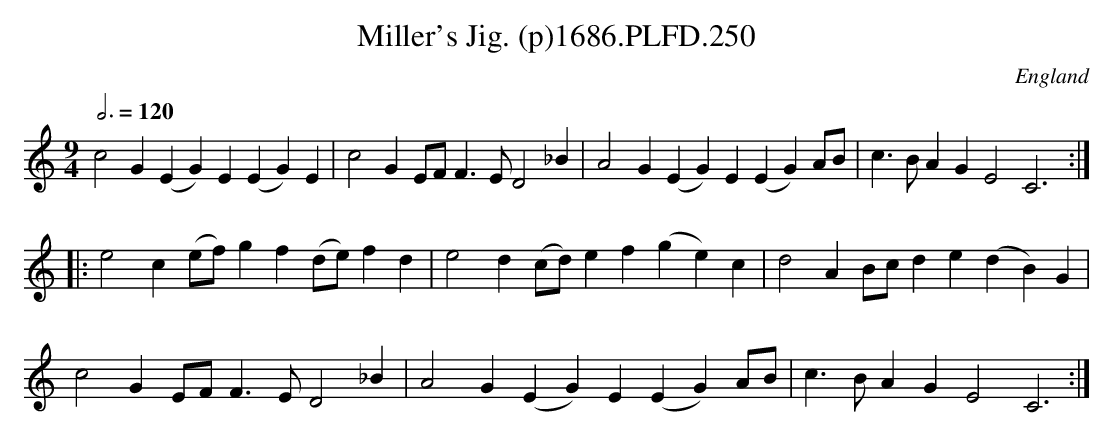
X:1
T:Miller's Jig. (p)1686.PLFD.250
M:9/4
L:1/4
Q:3/4=120
O:England
K:C
c2G(EG)E(EG)E|c2GE/F/F>ED2_B|A2G(EG)E(EG)A/B/|c>BAGE2C3:|
|:e2c(e/f/)gf(d/e/)fd|e2d(c/d/)ef(ge)c|d2AB/c/de(dB)G|
c2GE/F/F>ED2_B|A2G(EG)E(EG)A/B/|c>BAGE2C3:|
